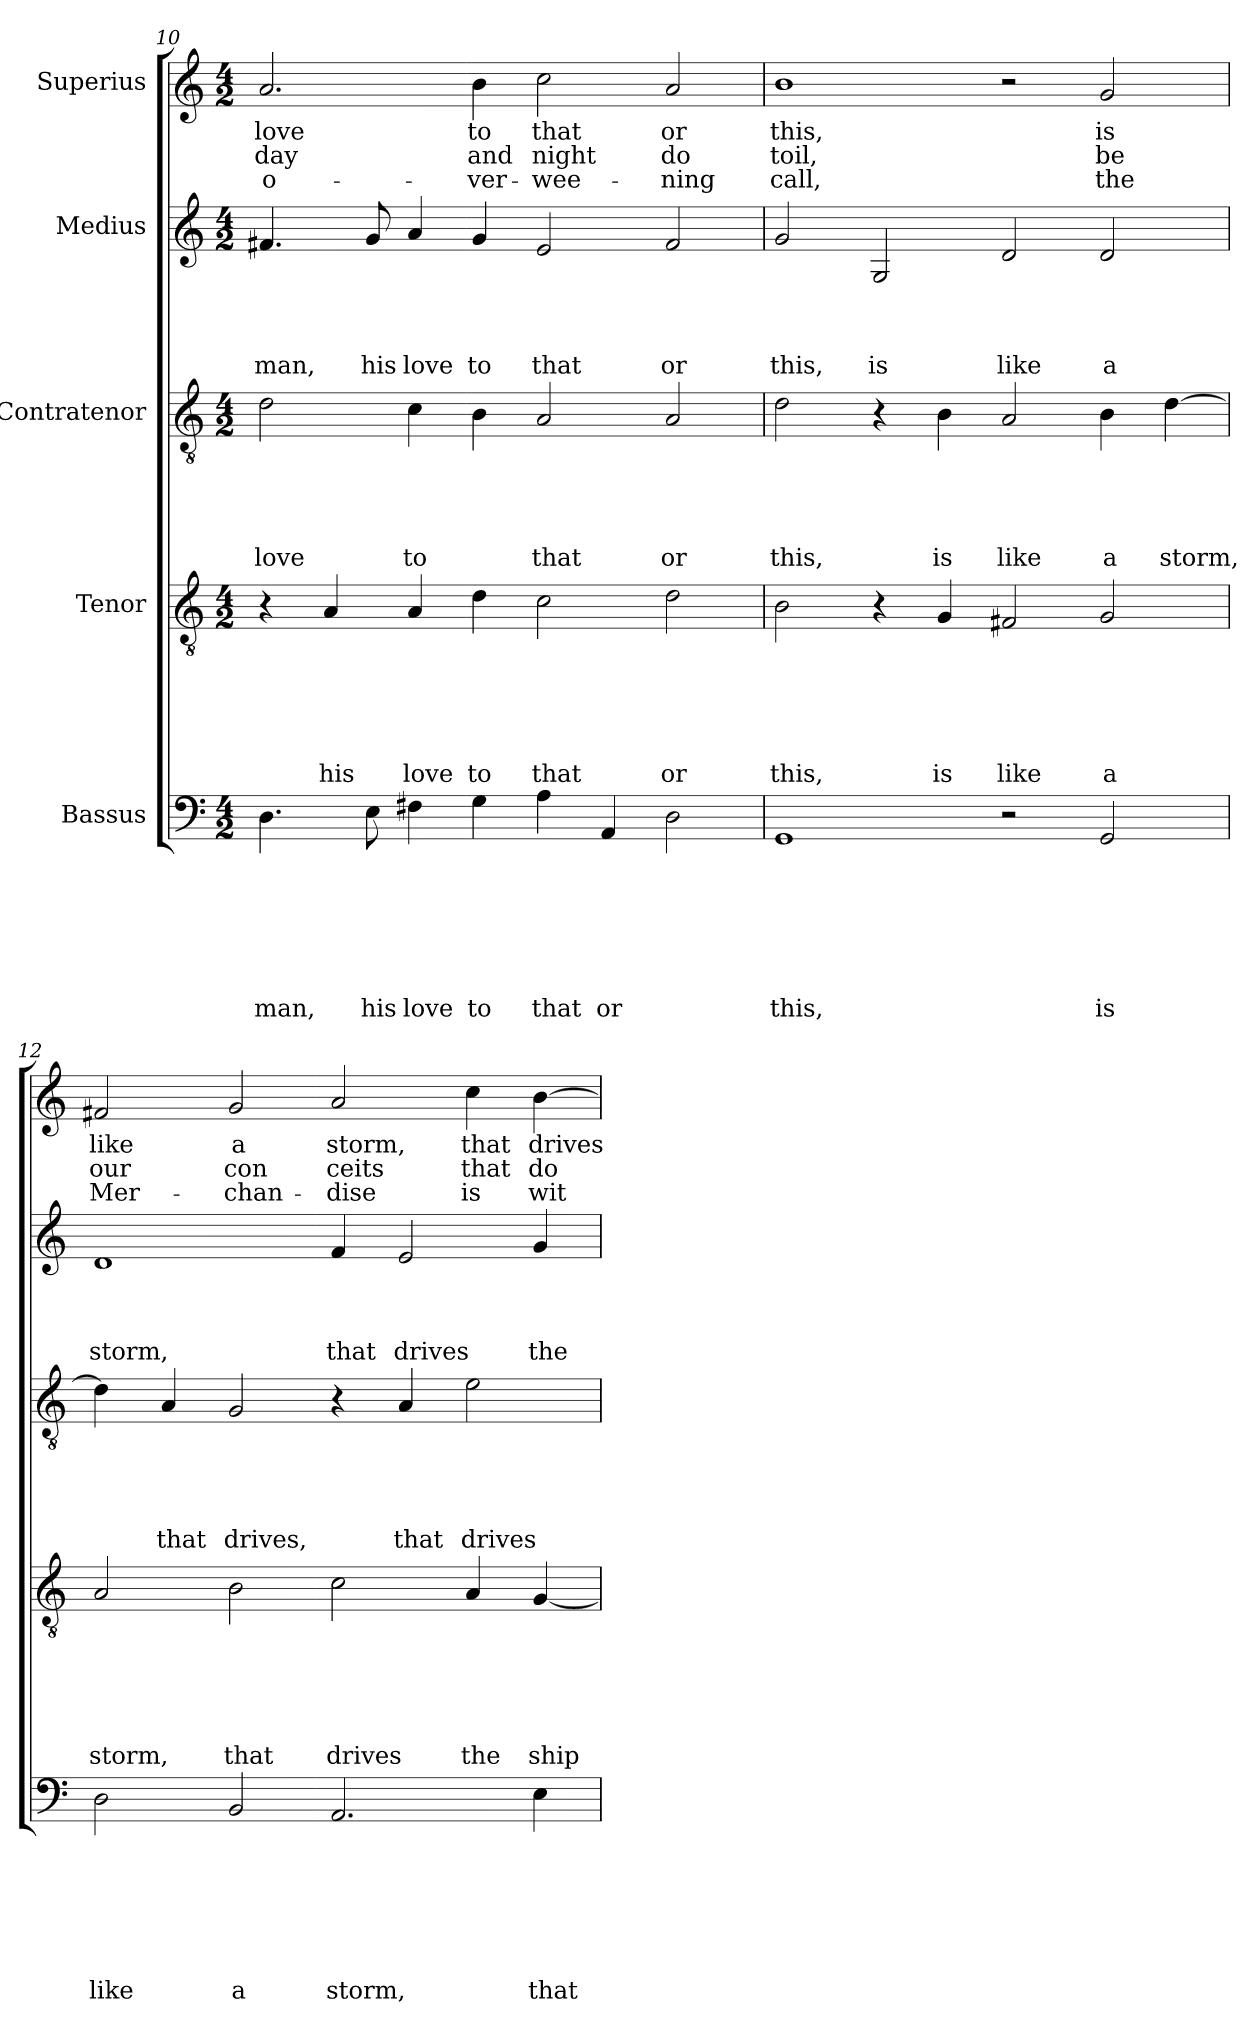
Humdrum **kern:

**kern	**text	**text	**text	**text	**text	**text	**text	**kern	**text	**text	**text	**text	**text	**text	**kern	**text	**text	**text	**text	**text	**kern	**text	**text	**text	**text	**kern	**text	**text	**text
*part5	*part5	*part5	*part5	*part5	*part5	*part5	*part5	*part4	*part4	*part4	*part4	*part4	*part4	*part4	*part3	*part3	*part3	*part3	*part3	*part3	*part2	*part2	*part2	*part2	*part2	*part1	*part1	*part1	*part1
*staff5	*staff5	*staff5	*staff5	*staff5	*staff5	*staff5	*staff5	*staff4	*staff4	*staff4	*staff4	*staff4	*staff4	*staff4	*staff3	*staff3	*staff3	*staff3	*staff3	*staff3	*staff2	*staff2	*staff2	*staff2	*staff2	*staff1	*staff1	*staff1	*staff1
*I"Bassus	*	*	*	*	*	*	*	*I"Tenor	*	*	*	*	*	*	*I"Contratenor	*	*	*	*	*	*I"Medius	*	*	*	*	*I"Superius	*	*	*
*clefF4	*	*	*	*	*	*	*	*clefGv2	*	*	*	*	*	*	*clefGv2	*	*	*	*	*	*clefG2	*	*	*	*	*clefG2	*	*	*
*k[]	*	*	*	*	*	*	*	*k[]	*	*	*	*	*	*	*k[]	*	*	*	*	*	*k[]	*	*	*	*	*k[]	*	*	*
*C:	*	*	*	*	*	*	*	*C:	*	*	*	*	*	*	*C:	*	*	*	*	*	*C:	*	*	*	*	*C:	*	*	*
*M4/2	*	*	*	*	*	*	*	*M4/2	*	*	*	*	*	*	*M4/2	*	*	*	*	*	*M4/2	*	*	*	*	*M4/2	*	*	*
=10	=10	=10	=10	=10	=10	=10	=10	=10	=10	=10	=10	=10	=10	=10	=10	=10	=10	=10	=10	=10	=10	=10	=10	=10	=10	=10	=10	=10	=10
!	!	!	!	!	!	!	!LO:LY:b	!	!	!	!	!	!	!	!	!	!	!	!	!LO:LY:b	!	!	!	!	!LO:LY:b	!	!LO:LY:b	!LO:LY:b	!LO:LY:b
4.D\	.	.	.	.	.	.	man,	4r	.	.	.	.	.	.	2d\	.	.	.	.	love	4.f#X/	.	.	.	man,	2.a/	love	day	o-
!	!	!	!	!	!	!	!	!	!	!	!	!	!	!LO:LY:b	!	!	!	!	!	!	!	!	!	!	!	!	!	!	!
.	.	.	.	.	.	.	.	4A/	.	.	.	.	.	his	.	.	.	.	.	.	.	.	.	.	.	.	.	.	.
!	!	!	!	!	!	!	!LO:LY:b	!	!	!	!	!	!	!	!	!	!	!	!	!	!	!	!	!	!LO:LY:b	!	!	!	!
8E\	.	.	.	.	.	.	his	.	.	.	.	.	.	.	.	.	.	.	.	.	8g/	.	.	.	his	.	.	.	.
!	!	!	!	!	!	!	!LO:LY:b	!	!	!	!	!	!	!LO:LY:b	!	!	!	!	!	!LO:LY:b	!	!	!	!	!LO:LY:b	!	!	!	!
4F#X\	.	.	.	.	.	.	love	4A/	.	.	.	.	.	love	4c\	.	.	.	.	to	4a/	.	.	.	love	.	.	.	.
!	!	!	!	!	!	!	!LO:LY:b	!	!	!	!	!	!	!LO:LY:b	!	!	!	!	!	!	!	!	!	!	!LO:LY:b	!	!LO:LY:b	!LO:LY:b	!LO:LY:b
4G\	.	.	.	.	.	.	to	4d\	.	.	.	.	.	to	4B\	.	.	.	.	.	4g/	.	.	.	to	4b\	to	and	-ver-
!	!	!	!	!	!	!	!LO:LY:b	!	!	!	!	!	!	!LO:LY:b	!	!	!	!	!	!LO:LY:b	!	!	!	!	!LO:LY:b	!	!LO:LY:b	!LO:LY:b	!LO:LY:b
4A\	.	.	.	.	.	.	that	2c\	.	.	.	.	.	that	2A/	.	.	.	.	that	2e/	.	.	.	that	2cc\	that	night	-wee-
!	!	!	!	!	!	!	!LO:LY:b	!	!	!	!	!	!	!	!	!	!	!	!	!	!	!	!	!	!	!	!	!	!
4AA/	.	.	.	.	.	.	or	.	.	.	.	.	.	.	.	.	.	.	.	.	.	.	.	.	.	.	.	.	.
!	!	!	!	!	!	!	!	!	!	!	!	!	!	!LO:LY:b	!	!	!	!	!	!LO:LY:b	!	!	!	!	!LO:LY:b	!	!LO:LY:b	!LO:LY:b	!LO:LY:b
2D\	.	.	.	.	.	.	.	2d\	.	.	.	.	.	or	2A/	.	.	.	.	or	2f#/	.	.	.	or	2a/	or	do	-ning
=11	=11	=11	=11	=11	=11	=11	=11	=11	=11	=11	=11	=11	=11	=11	=11	=11	=11	=11	=11	=11	=11	=11	=11	=11	=11	=11	=11	=11	=11
!	!	!	!	!	!	!	!LO:LY:b	!	!	!	!	!	!	!LO:LY:b	!	!	!	!	!	!LO:LY:b	!	!	!	!	!LO:LY:b	!	!LO:LY:b	!LO:LY:b	!LO:LY:b
1GG	.	.	.	.	.	.	this,	2B\	.	.	.	.	.	this,	2d\	.	.	.	.	this,	2g/	.	.	.	this,	1b	this,	toil,	call,
!	!	!	!	!	!	!	!	!	!	!	!	!	!	!	!	!	!	!	!	!	!	!	!	!	!LO:LY:b	!	!	!	!
.	.	.	.	.	.	.	.	4r	.	.	.	.	.	.	4r	.	.	.	.	.	2G/	.	.	.	is	.	.	.	.
!	!	!	!	!	!	!	!	!	!	!	!	!	!	!LO:LY:b	!	!	!	!	!	!LO:LY:b	!	!	!	!	!	!	!	!	!
.	.	.	.	.	.	.	.	4G/	.	.	.	.	.	is	4B\	.	.	.	.	is	.	.	.	.	.	.	.	.	.
!	!	!	!	!	!	!	!	!	!	!	!	!	!	!LO:LY:b	!	!	!	!	!	!LO:LY:b	!	!	!	!	!LO:LY:b	!	!	!	!
2r	.	.	.	.	.	.	.	2F#X/	.	.	.	.	.	like	2A/	.	.	.	.	like	2d/	.	.	.	like	2r	.	.	.
!	!	!	!	!	!	!	!LO:LY:b	!	!	!	!	!	!	!LO:LY:b	!	!	!	!	!	!LO:LY:b	!	!	!	!	!LO:LY:b	!	!LO:LY:b	!LO:LY:b	!LO:LY:b
2GG/	.	.	.	.	.	.	is	2G/	.	.	.	.	.	a	4B\	.	.	.	.	a	2d/	.	.	.	a	2g/	is	be	the
!	!	!	!	!	!	!	!	!	!	!	!	!	!	!	!	!	!	!	!	!LO:LY:b	!	!	!	!	!	!	!	!	!
.	.	.	.	.	.	.	.	.	.	.	.	.	.	.	[>4d\	.	.	.	.	storm,	.	.	.	.	.	.	.	.	.
=12	=12	=12	=12	=12	=12	=12	=12	=12	=12	=12	=12	=12	=12	=12	=12	=12	=12	=12	=12	=12	=12	=12	=12	=12	=12	=12	=12	=12	=12
!	!	!	!	!	!	!	!LO:LY:b	!	!	!	!	!	!	!LO:LY:b	!	!	!	!	!	!	!	!	!	!	!LO:LY:b	!	!LO:LY:b	!LO:LY:b	!LO:LY:b
2D\	.	.	.	.	.	.	like	2A/	.	.	.	.	.	storm,	4d\]	.	.	.	.	.	1d	.	.	.	storm,	2f#X/	like	our	Mer-
!	!	!	!	!	!	!	!	!	!	!	!	!	!	!	!	!	!	!	!	!LO:LY:b	!	!	!	!	!	!	!	!	!
.	.	.	.	.	.	.	.	.	.	.	.	.	.	.	4A/	.	.	.	.	that	.	.	.	.	.	.	.	.	.
!	!	!	!	!	!	!	!LO:LY:b	!	!	!	!	!	!	!LO:LY:b	!	!	!	!	!	!LO:LY:b	!	!	!	!	!	!	!LO:LY:b	!LO:LY:b	!LO:LY:b
2BB/	.	.	.	.	.	.	a	2B\	.	.	.	.	.	that	2G/	.	.	.	.	drives,	.	.	.	.	.	2g/	a	con	-chan-
!	!	!	!	!	!	!	!LO:LY:b	!	!	!	!	!	!	!LO:LY:b	!	!	!	!	!	!	!	!	!	!	!LO:LY:b	!	!LO:LY:b	!LO:LY:b	!LO:LY:b
2.AA/	.	.	.	.	.	.	storm,	2c\	.	.	.	.	.	drives	4r	.	.	.	.	.	4f/	.	.	.	that	2a/	storm,	ceits	-dise
!	!	!	!	!	!	!	!	!	!	!	!	!	!	!	!	!	!	!	!	!LO:LY:b	!	!	!	!	!LO:LY:b	!	!	!	!
.	.	.	.	.	.	.	.	.	.	.	.	.	.	.	4A/	.	.	.	.	that	2e/	.	.	.	drives	.	.	.	.
!	!	!	!	!	!	!	!	!	!	!	!	!	!	!LO:LY:b	!	!	!	!	!	!LO:LY:b	!	!	!	!	!	!	!LO:LY:b	!LO:LY:b	!LO:LY:b
.	.	.	.	.	.	.	.	4A/	.	.	.	.	.	the	2e\	.	.	.	.	drives	.	.	.	.	.	4cc\	that	that	is
!	!	!	!	!	!	!	!LO:LY:b	!	!	!	!	!	!	!LO:LY:b	!	!	!	!	!	!	!	!	!	!	!LO:LY:b	!	!LO:LY:b	!LO:LY:b	!LO:LY:b
4E\	.	.	.	.	.	.	that	[>4G/	.	.	.	.	.	ship	.	.	.	.	.	.	4g/	.	.	.	the	[>4b\	drives	do	wit
=	=	=	=	=	=	=	=	=	=	=	=	=	=	=	=	=	=	=	=	=	=	=	=	=	=	=	=	=	=
*-	*-	*-	*-	*-	*-	*-	*-	*-	*-	*-	*-	*-	*-	*-	*-	*-	*-	*-	*-	*-	*-	*-	*-	*-	*-	*-	*-	*-	*-
